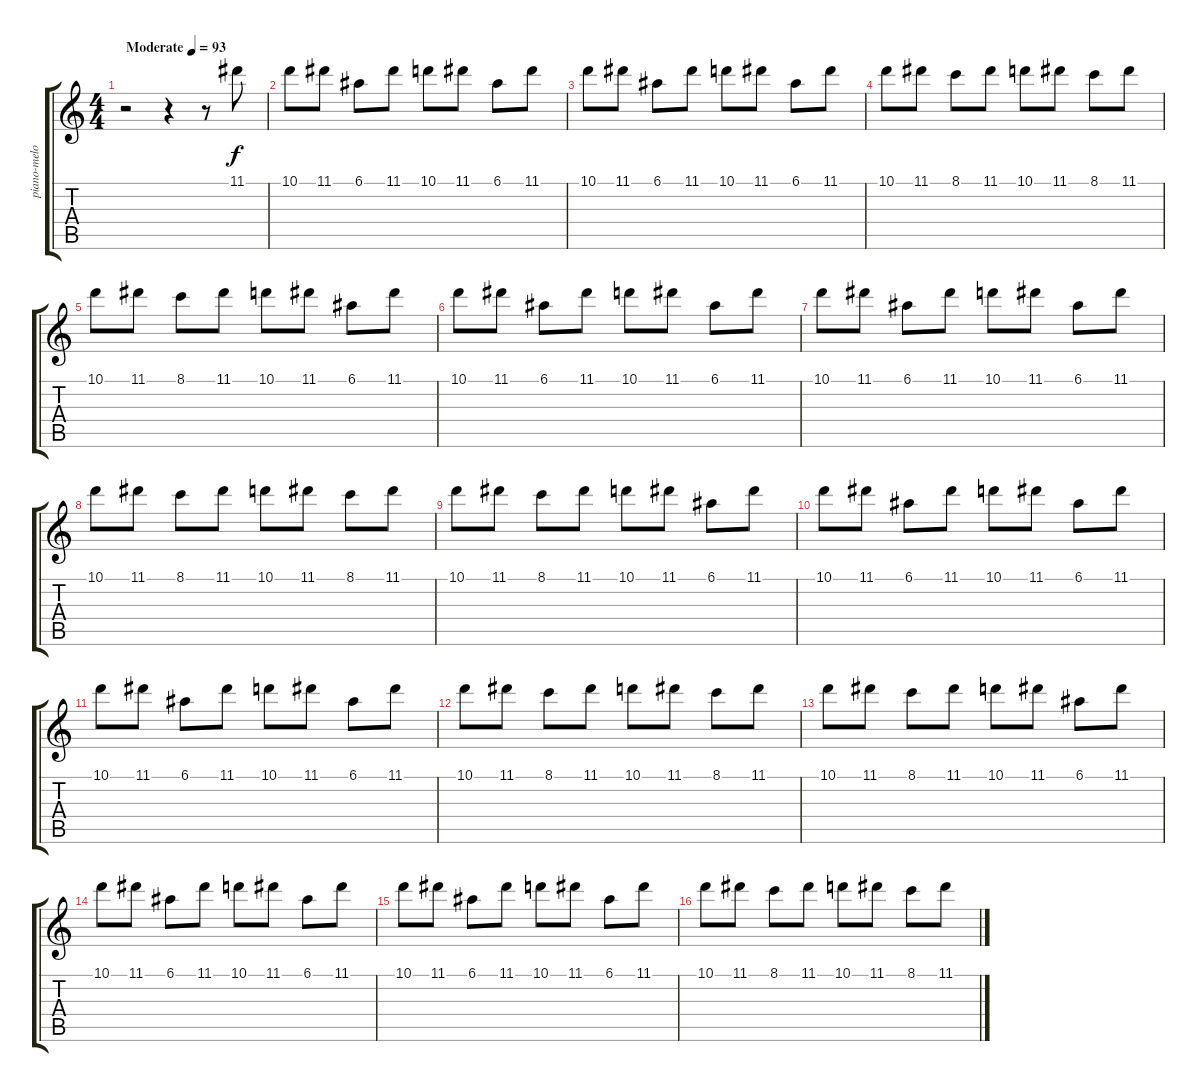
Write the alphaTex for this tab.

\track ("piano-melody" "piano-melo") {instrument acousticgrandpiano}
\staff {score tabs}
\tuning (E5 B4 G4 D4 A3 E3) {hide}
\ts (4 4)
\tempo (93 "Moderate")
\clef g2
\ks c
r.2{dy f instrument acousticgrandpiano} r.4 r.8 11.1.8 |
10.1.8 11.1.8 6.1.8 11.1.8 10.1.8 11.1.8 6.1.8 11.1.8 |
10.1.8 11.1.8 6.1.8 11.1.8 10.1.8 11.1.8 6.1.8 11.1.8 |
10.1.8 11.1.8 8.1.8 11.1.8 10.1.8 11.1.8 8.1.8 11.1.8 |
10.1.8 11.1.8 8.1.8 11.1.8 10.1.8 11.1.8 6.1.8 11.1.8 |
10.1.8 11.1.8 6.1.8 11.1.8 10.1.8 11.1.8 6.1.8 11.1.8 |
10.1.8 11.1.8 6.1.8 11.1.8 10.1.8 11.1.8 6.1.8 11.1.8 |
10.1.8 11.1.8 8.1.8 11.1.8 10.1.8 11.1.8 8.1.8 11.1.8 |
10.1.8 11.1.8 8.1.8 11.1.8 10.1.8 11.1.8 6.1.8 11.1.8 |
10.1.8 11.1.8 6.1.8 11.1.8 10.1.8 11.1.8 6.1.8 11.1.8 |
10.1.8 11.1.8 6.1.8 11.1.8 10.1.8 11.1.8 6.1.8 11.1.8 |
10.1.8 11.1.8 8.1.8 11.1.8 10.1.8 11.1.8 8.1.8 11.1.8 |
10.1.8 11.1.8 8.1.8 11.1.8 10.1.8 11.1.8 6.1.8 11.1.8 |
10.1.8 11.1.8 6.1.8 11.1.8 10.1.8 11.1.8 6.1.8 11.1.8 |
10.1.8 11.1.8 6.1.8 11.1.8 10.1.8 11.1.8 6.1.8 11.1.8 |
10.1.8 11.1.8 8.1.8 11.1.8 10.1.8 11.1.8 8.1.8 11.1.8
